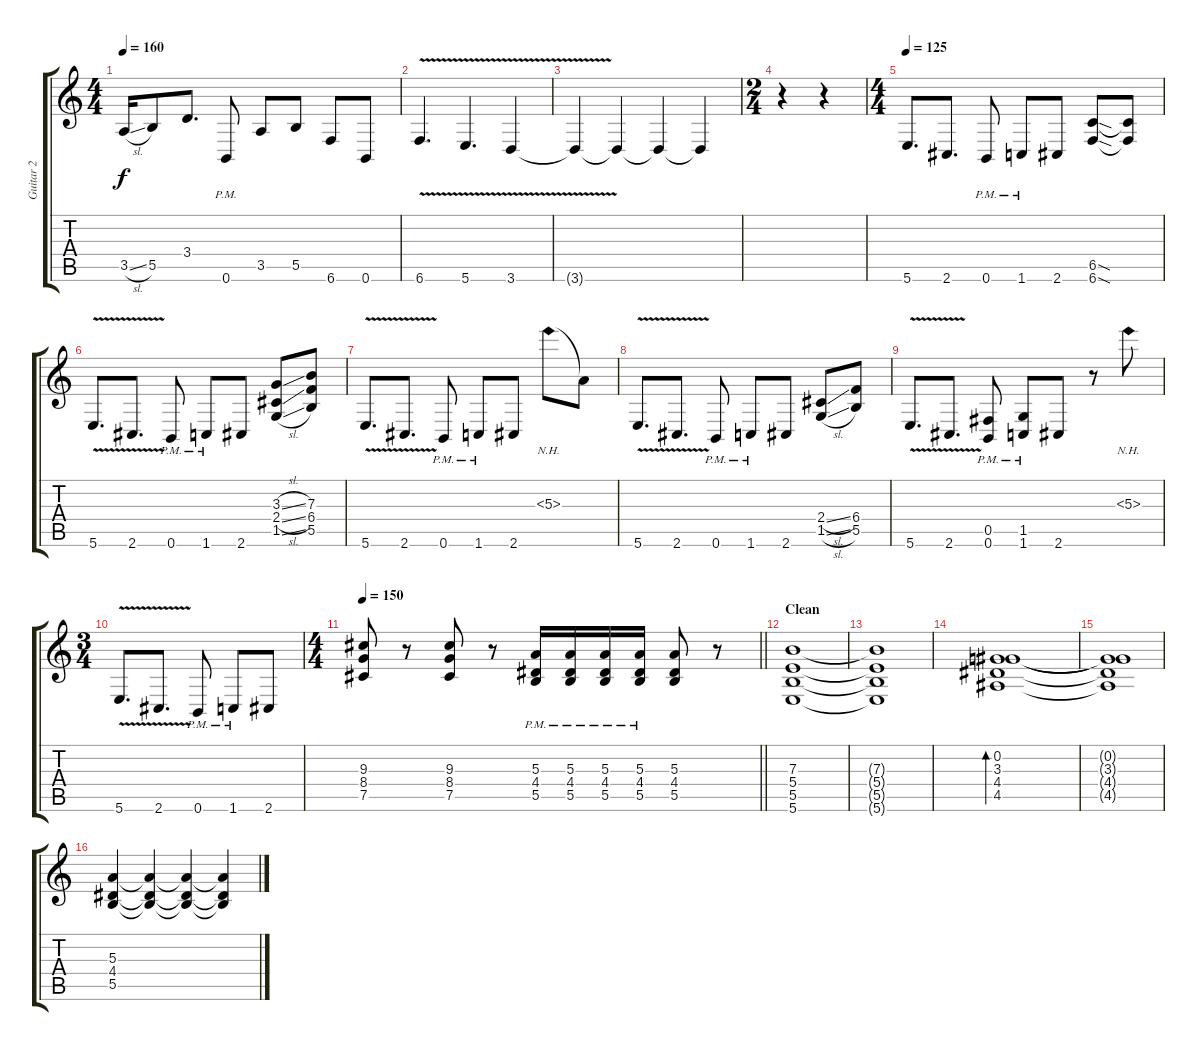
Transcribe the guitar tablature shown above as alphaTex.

\track ("Guitar 2" "Guitar 2") {instrument distortionguitar}
\staff {score tabs}
\tuning (Db4 Ab3 E3 B2 Gb2 B1) {hide}
\ts (4 4)
\tempo 160
\clef g2
\ks c
3.5{sl}.16{dy f} 5.5.8 3.4.8{d} 0.6{pm}.8 3.5.8 5.5.8 6.6.8 0.6.8 |
6.6{v}.4{d} 5.6{v}.4{d} 3.6{v}.4 |
3.6{t}.4 3.6{t}.4 3.6{t}.4 3.6{t}.4 |
\ts (2 4)
r.4 r.4 |
\ts (4 4)
\tempo 125
5.6.8{d} 2.6.8{d} 0.6{pm}.8 1.6{pm}.8 2.6.8 (6.5{sod} 6.6{sod}).8 (6.5{t} 6.6{t}).8 |
5.6{v}.8{d} 2.6{v}.8{d} 0.6{pm}.8 1.6{pm}.8 2.6.8 (3.3{sl} 2.4{sl} 1.5{sl}).8 (7.3 6.4 5.5).8 |
5.6{v}.8{d} 2.6{v}.8{d} 0.6{pm}.8 1.6{pm}.8 2.6.8 5.3{nh}.8 5.3{t}.8 |
5.6{v}.8{d} 2.6{v}.8{d} 0.6{pm}.8 1.6{pm}.8 2.6.8 (2.4{sl} 1.5{sl}).8 (6.4 5.5).8 |
5.6{v}.8{d} 2.6{v}.8{d} (0.5{pm} 0.6{pm}).8 (1.5{pm} 1.6{pm}).8 2.6.8 r.8 5.3{nh}.8 |
\ts (3 4)
5.6{v}.8{d} 2.6{v}.8{d} 0.6{pm}.8 1.6{pm}.8 2.6.8 |
\ts (4 4)
\tempo 150
\barLineRight lightlight
(9.3 8.4 7.5).8 r.8 (9.3 8.4 7.5).8 r.8 (5.3{pm} 4.4{pm} 5.5{pm}).16 (5.3{pm} 4.4{pm} 5.5{pm}).16 (5.3{pm} 4.4{pm} 5.5{pm}).16 (5.3{pm} 4.4{pm} 5.5{pm}).16 (5.3 4.4 5.5).8 r.8 |
\section ("" "Clean ")
(7.3 5.4 5.5 5.6).1 |
(7.3{t} 5.4{t} 5.5{t} 5.6{t}).1 |
(0.2 3.3 4.4 4.5).1{bd 240} |
(0.2{t} 3.3{t} 4.4{t} 4.5{t}).1 |
(5.3 4.4 5.5).4{volume 7} (5.3{t} 4.4{t} 5.5{t}).4{volume 16} (5.3{t} 4.4{t} 5.5{t}).4 (5.3{t} 4.4{t} 5.5{t}).4
